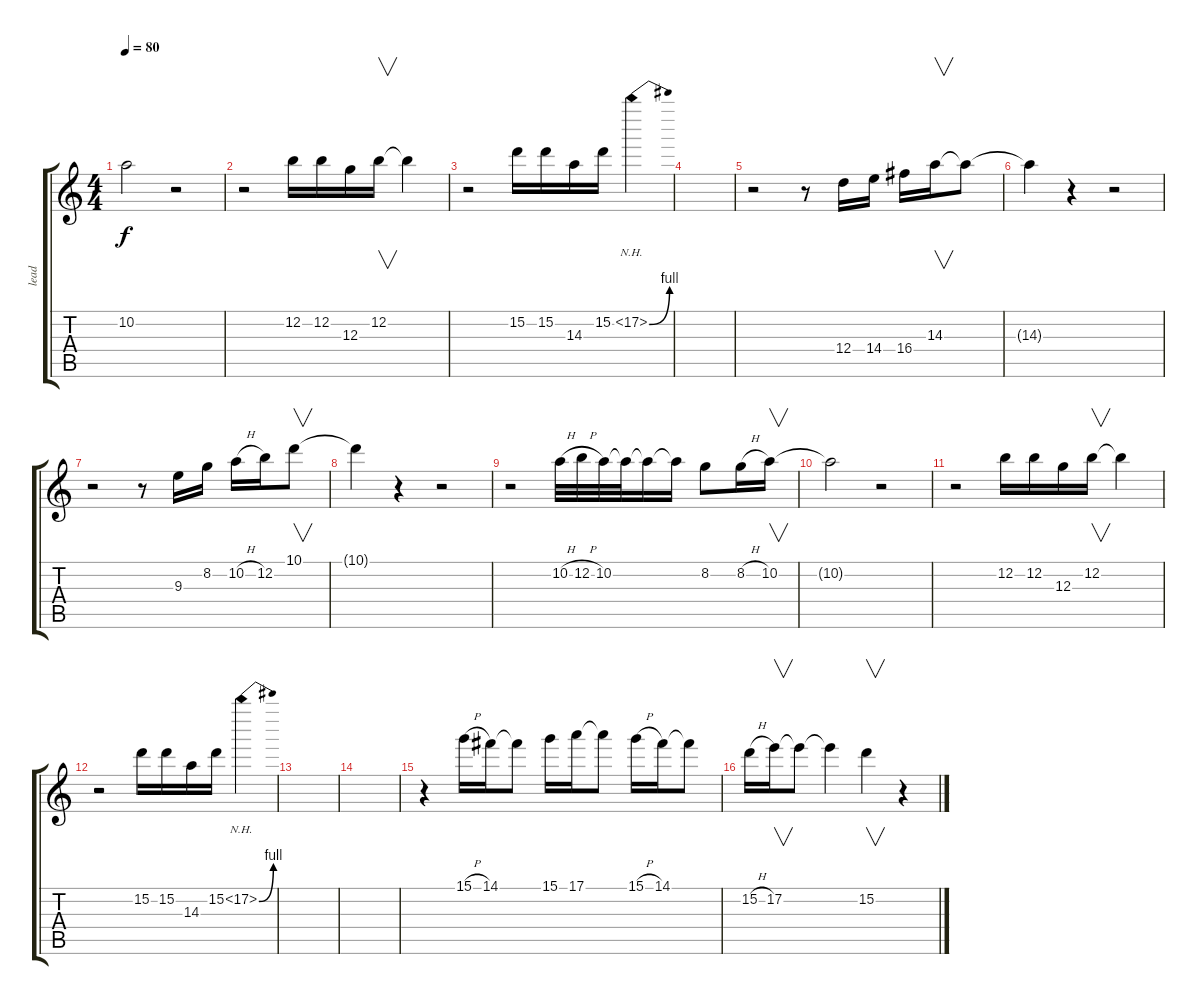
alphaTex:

\track ("lead" "lead") {instrument distortionguitar}
\staff {score tabs}
\tuning (E4 B3 G3 D3 A2 E2) {hide}
\ts (4 4)
\tempo 80
\clef g2
\ks c
10.2{t}.2{dy f} r.2 |
r.2 12.2.16 12.2.16 12.3.16 12.2.16{v} 12.2{t}.4 |
r.2 15.2.16 15.2.16 14.3.16 15.2.16 17.2{be (bend 0 0 60 4) nh}.4 |
|
r.2 r.8 12.4.16 14.4.16 16.4.16 14.3.16{v} 14.3{t}.8 |
14.3{t}.4 r.4 r.2 |
r.2 r.8 9.3.16 8.2.16 10.2{h}.16 12.2.16 10.1.8{v} |
10.1{t}.4 r.4 r.2 |
r.2 10.2{h}.32 12.2{h}.32 10.2.32 10.2{t}.32 10.2{t}.16 10.2{t}.16 8.2.8 8.2{h}.16 10.2.16{v} |
10.2{t}.2 r.2 |
r.2 12.2.16 12.2.16 12.3.16 12.2.16{v} 12.2{t}.4 |
r.2 15.2.16 15.2.16 14.3.16 15.2.16 17.2{be (bend 0 0 60 4) nh}.4 |
|
|
r.4 15.1{h}.16 14.1.16 14.1{t}.8 15.1.16 17.1.16 17.1{t}.8 15.1{h}.16 14.1.16 14.1{t}.8 |
15.2{h}.16 17.2.16{v} 17.2{t}.8 17.2{t}.4 15.2.4{v} r.4
